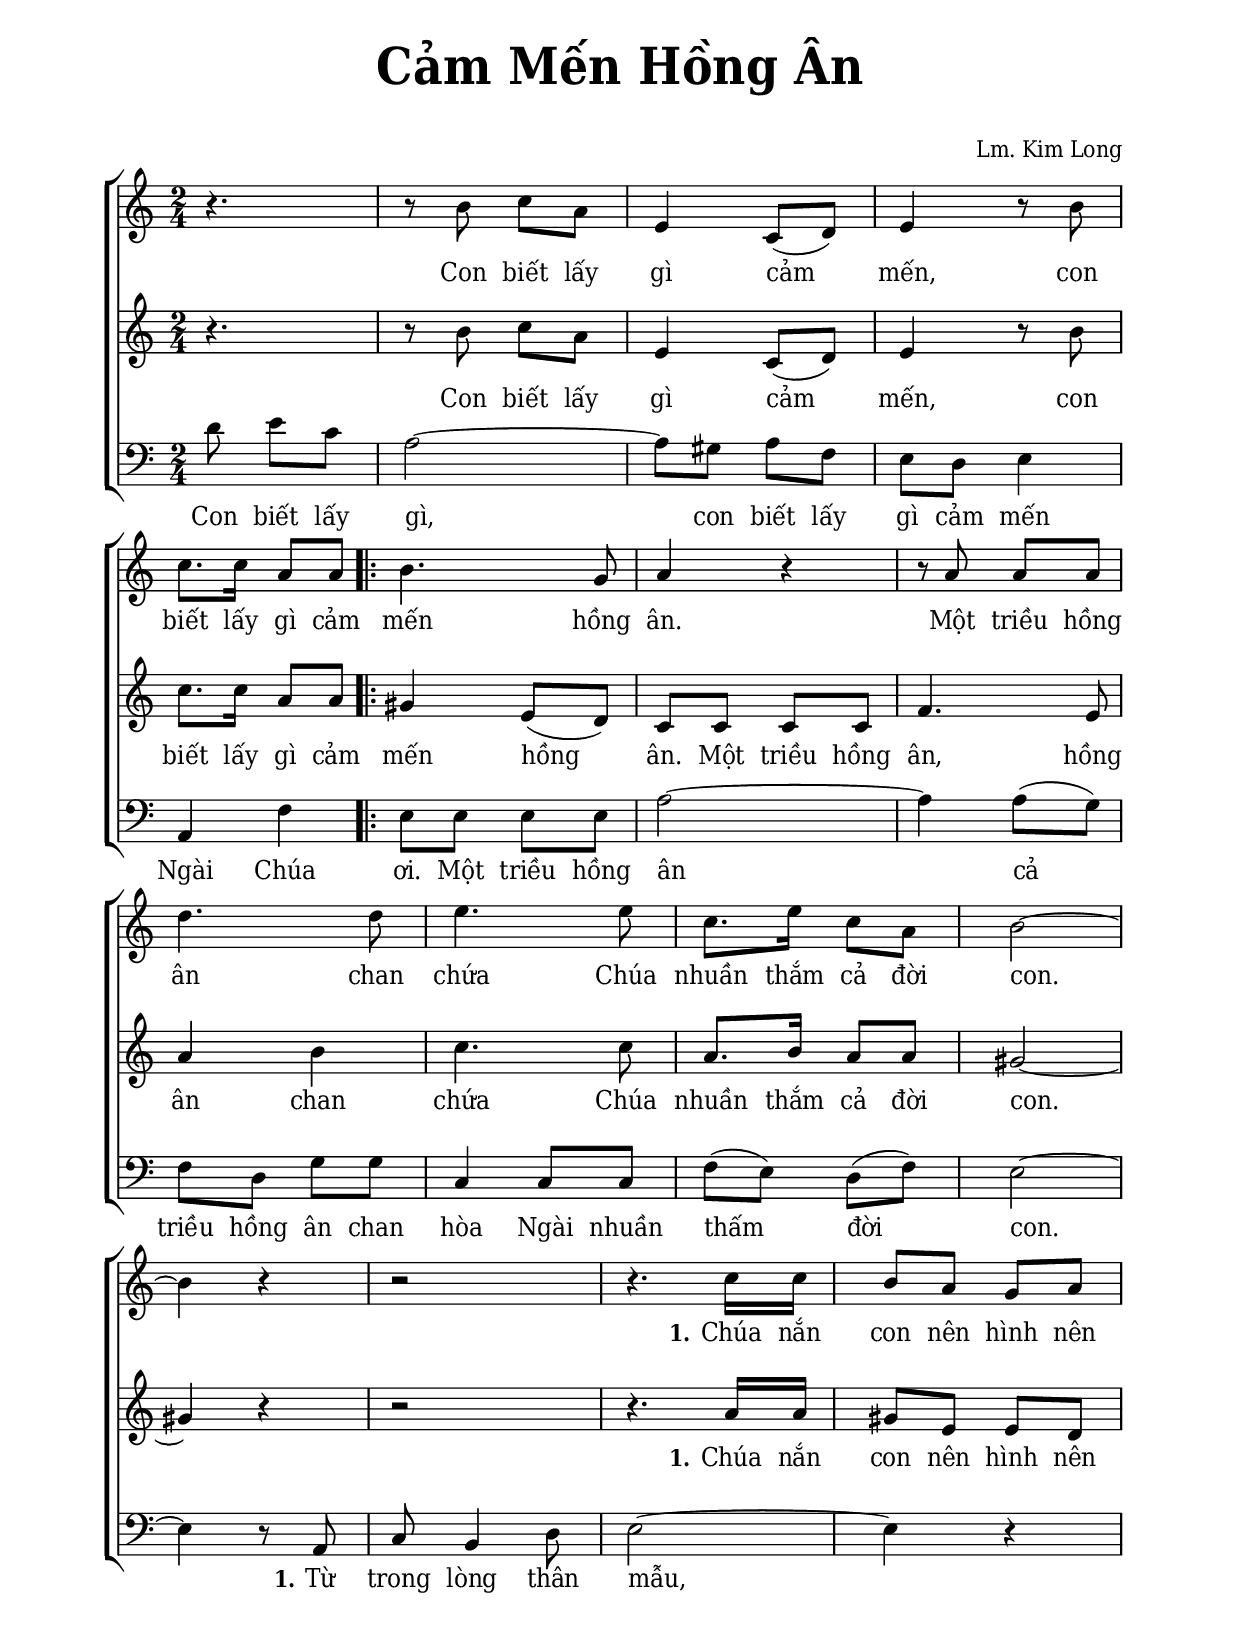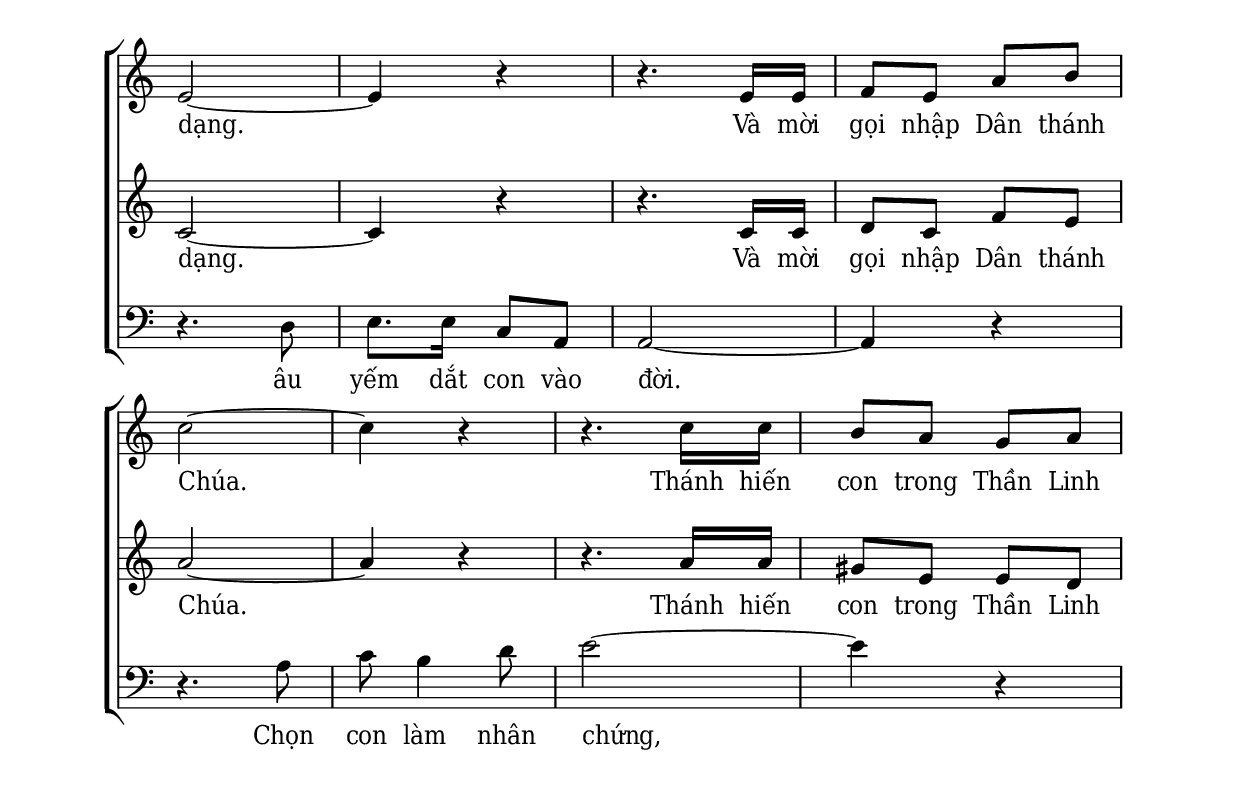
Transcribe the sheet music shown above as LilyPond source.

% Cài đặt chung
\version "2.22.1"
\include "english.ly"

\header {
  title = \markup { \fontsize #3 "Cảm Mến Hồng Ân" }
  composer = " "
  arranger = "Lm. Kim Long"
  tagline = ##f
}

% Nhạc điệp khúc
nhacDiepKhucSop = \relative c'' {
  \partial 4. r4.
  r8 b c a |
  e4 c8 (d) |
  e4 r8 b' |
  c8. c16 a8 a \bar ".|:"
  b4. g8 |
  a4 r |
  r8 a a a |
  d4. d8 |
  e4. e8 |
  c8. e16 c8 a |
  b2 ~ |
  b4 r |
  r2
  r4. c16 c |
  b8 a g a |
  e2 ~ |
  e4 r |
  r4. e16 e |
  f8 e a b |
  c2 ~ |
  c4 r |
  r4. c16 c |
  b8 a g a |
}

nhacDiepKhucAlto = \relative c'' {
  \partial 4. r4.
  r8 b c a |
  e4 c8 (d) |
  e4 r8 b' |
  c8. c16 a8 a |
  gs4 e8 (d) |
  c c c c |
  f4. e8 |
  a4 b |
  c4. c8 |
  a8. b16 a8 a |
  gs2 ~ |
  gs4 r |
  r2
  r4. a16 a |
  gs8 e e d |
  c2 ~ |
  c4 r |
  r4. c16 c |
  d8 c f e |
  a2 ~ |
  a4 r |
  r4. a16 a |
  gs8 e e d |
  
}

nhacDiepKhucBas = \relative c' {
  d8 e c |
  a2 ~ |
  a8 gs a f |
  e d e4 |
  a, f' |
  e8 e e e |
  a2 ~ |
  a4 a8 (g) |
  f d g g |
  c,4 c8 c |
  f (e) d (f) |
  e2 ~ |
  e4 r8 a, |
  c b4 d8 |
  e2 ~ |
  e4 r |
  r4. d8 e8. e16 c8 a |
  a2 ~ |
  a4 r |
  r4. a'8 |
  c b4 d8 |
  e2 ~ |
  e4 r |
  
}

% Lời điệp khúc
loiDiepKhucSop = \lyricmode {
  Con biết lấy gì cảm mến, con biết lấy gì cảm mến hồng ân.
  Một triều hồng ân chan chứa Chúa nhuần thắm cả đời con.
  \set stanza = "1."
  Chúa nắn con nên hình nên dạng.
  Và mời gọi nhập Dân thánh Chúa.
  Thánh hiến con trong Thần Linh Ngài.
  Và thành ánh sáng rọi khắp nơi.
  Nên con biết lấy gì cảm mến,
  con biết lấy gì cảm mến hồng ân.
  Trọn một vầng tim son sắt,
  nguyện yêu Chúa trọn đời.
  
}

loiDiepKhucAlto = \lyricmode {
  Con biết lấy gì cảm mến, con biết lấy gì cảm mến hồng ân.
  Một triều hồng ân, hồng ân chan chứa
  Chúa nhuần thắm cả đời con.
  \set stanza = "1."
  Chúa nắn con nên hình nên dạng.
  Và mời gọi nhập Dân thánh Chúa.
  Thánh hiến con trong Thần Linh Ngài.
  Và thành ánh sáng rọi khắp nơi.
  Nên con biết lấy gì cảm
  
  mến con biết lấy gì cảm mến hồng ân.
  Trọn một vầng tim
  trái tim son sắt,
  nguyện yêu Chúa trọn đời
  mà cảm mến hồng ân.
}

loiDiepKhucBas = \lyricmode {
  Con biết lấy gì, con biết lấy gì cảm mến Ngài Chúa ơi.
  Một triều hồng ân cả triều hồng ân chan hòa
  Ngài nhuần thấm đời con.
  \set stanza = "1."
  Từ trong lòng thân mẫu,
  âu yếm dắt con vào đời.
  Chọn con làm nhân chứng,
  thành muối mặn nồng ướp đời.
  Nên con biết lấy gì, nên con biết lấy
  
  gì cảm mến Ngày Chúa ơi.
  Trọn một vầng tim.
  Trọn một vầng tim sắt son
  mến yêu trọn đời
  mà cảm mến hồng ân.
}

% Dàn trang
\paper {
  #(set-paper-size "a4")
  top-margin = 15\mm
  bottom-margin = 15\mm
  left-margin = 20\mm
  right-margin = 20\mm
  indent = #0
  #(define fonts
    (make-pango-font-tree
      "Deja Vu Serif Condensed"
      "Deja Vu Serif Condensed"
      "Deja Vu Serif Condensed"
      (/ 20 20)))
  %page-count = #1
  print-page-number = #f
  system-system-spacing = #'((basic-distance . 15))
  %score-system-spacing = #'((basic-distance . 15))
}

TongNhip = {
  \key c \major \time 2/4
  \set Timing.beamExceptions = #'()
  \set Timing.baseMoment = #(ly:make-moment 1/4)
}

% Đổi kích thước nốt cho bè phụ
notBePhu =
#(define-music-function (font-size music) (number? ly:music?)
   (for-some-music
     (lambda (m)
       (if (music-is-of-type? m 'rhythmic-event)
           (begin
             (set! (ly:music-property m 'tweaks)
                   (cons `(font-size . ,font-size)
                         (ly:music-property m 'tweaks)))
             #t)
           #f))
     music)
   music)

\score {
  \new ChoirStaff \with {
    \override StaffGrouper.staff-staff-spacing = #'(
                            (basic-distance . 14)
                            (padding . 1))
  }
  <<
    \new Staff <<
        \clef treble
        \new Voice = beSop {
          \TongNhip \nhacDiepKhucSop
        }
        \new Lyrics \lyricsto beSop \loiDiepKhucSop
    >>
    \new Staff <<
        \clef treble
        \new Voice = beAlto {
          \TongNhip \nhacDiepKhucAlto
        }
        \new Lyrics \lyricsto beAlto \loiDiepKhucAlto
    >>
    \new Staff <<
        \clef bass
        \new Voice = beBas {
          \TongNhip \nhacDiepKhucBas
        }
        \new Lyrics \lyricsto beBas \loiDiepKhucBas
    >>
  >>
  \layout {
    %\override Lyrics.LyricText.font-size = #+2
    \override Lyrics.LyricSpace.minimum-distance = #1.5
    \override Score.BarNumber.break-visibility = ##(#f #f #f)
    \override Score.SpacingSpanner.uniform-stretching = ##t
  }
}
